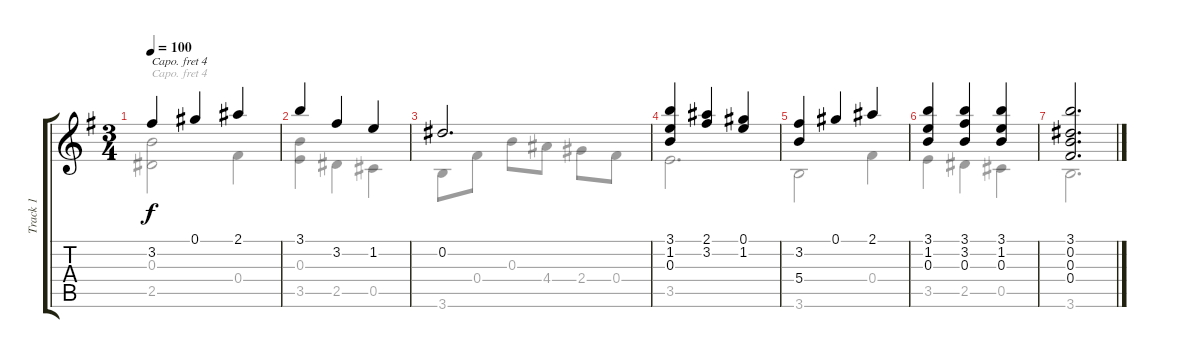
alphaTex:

\track ("Track 1" "Track 1") {instrument acousticguitarsteel}
\staff {score tabs}
\capo 4
\tuning (E4 B3 G3 D3 A2 E2) {hide}
\voice
\ts (3 4)
\tempo 100
\clef g2
\ks g
3.2.4{dy f} 0.1.4 2.1.4 |
3.1.4 3.2.4 1.2.4 |
0.2.2{d} |
(3.1 1.2 0.3).4 (2.1 3.2).4 (0.1 1.2).4 |
(3.2 5.4).4 0.1.4 2.1.4 |
(3.1 1.2 0.3).4 (3.1 3.2 0.3).4 (3.1 1.2 0.3).4 |
(3.1 0.2 0.3 0.4).2{d}
\voice
\clef g2
\ottava regular
\simile none
\ks g
(0.3 2.5).2{dy f} 0.4.4 |
(0.3 3.5).4 2.5.4 0.5.4 |
3.6.8 0.4.8 0.3.8 4.4.8 2.4.8 0.4.8 |
3.5.2{d} |
3.6.2 0.4.4 |
3.5.4 2.5.4 0.5.4 |
3.6.2{d}
